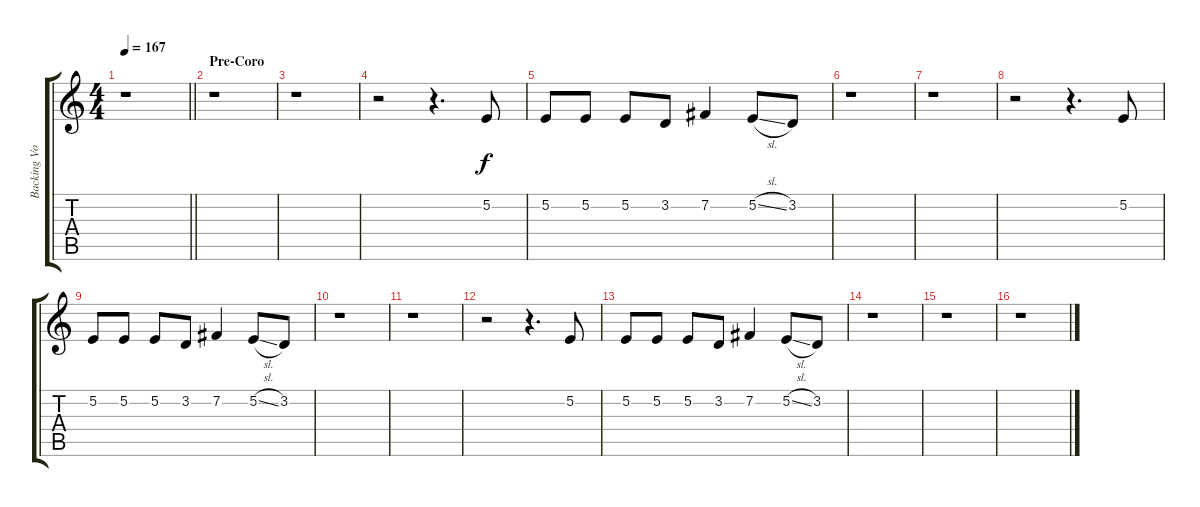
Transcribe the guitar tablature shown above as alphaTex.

\track ("Backing Vocals" "Backing Vo") {instrument trumpet}
\staff {score tabs}
\tuning (E4 B3 G3 D3 A2 E2) {hide}
\ts (4 4)
\tempo 167
\clef g2
\barLineRight lightlight
\ks c
r.1{dy f} |
\section ("" "Pre-Coro")
r.1 |
r.1 |
r.2 r.4{d} 5.2.8 |
5.2.8 5.2.8 5.2.8 3.2.8 7.2.4 5.2{sl}.8 3.2.8 |
r.1 |
r.1 |
r.2 r.4{d} 5.2.8 |
5.2.8 5.2.8 5.2.8 3.2.8 7.2.4 5.2{sl}.8 3.2.8 |
r.1 |
r.1 |
r.2 r.4{d} 5.2.8 |
5.2.8 5.2.8 5.2.8 3.2.8 7.2.4 5.2{sl}.8 3.2.8 |
r.1 |
r.1 |
r.1
